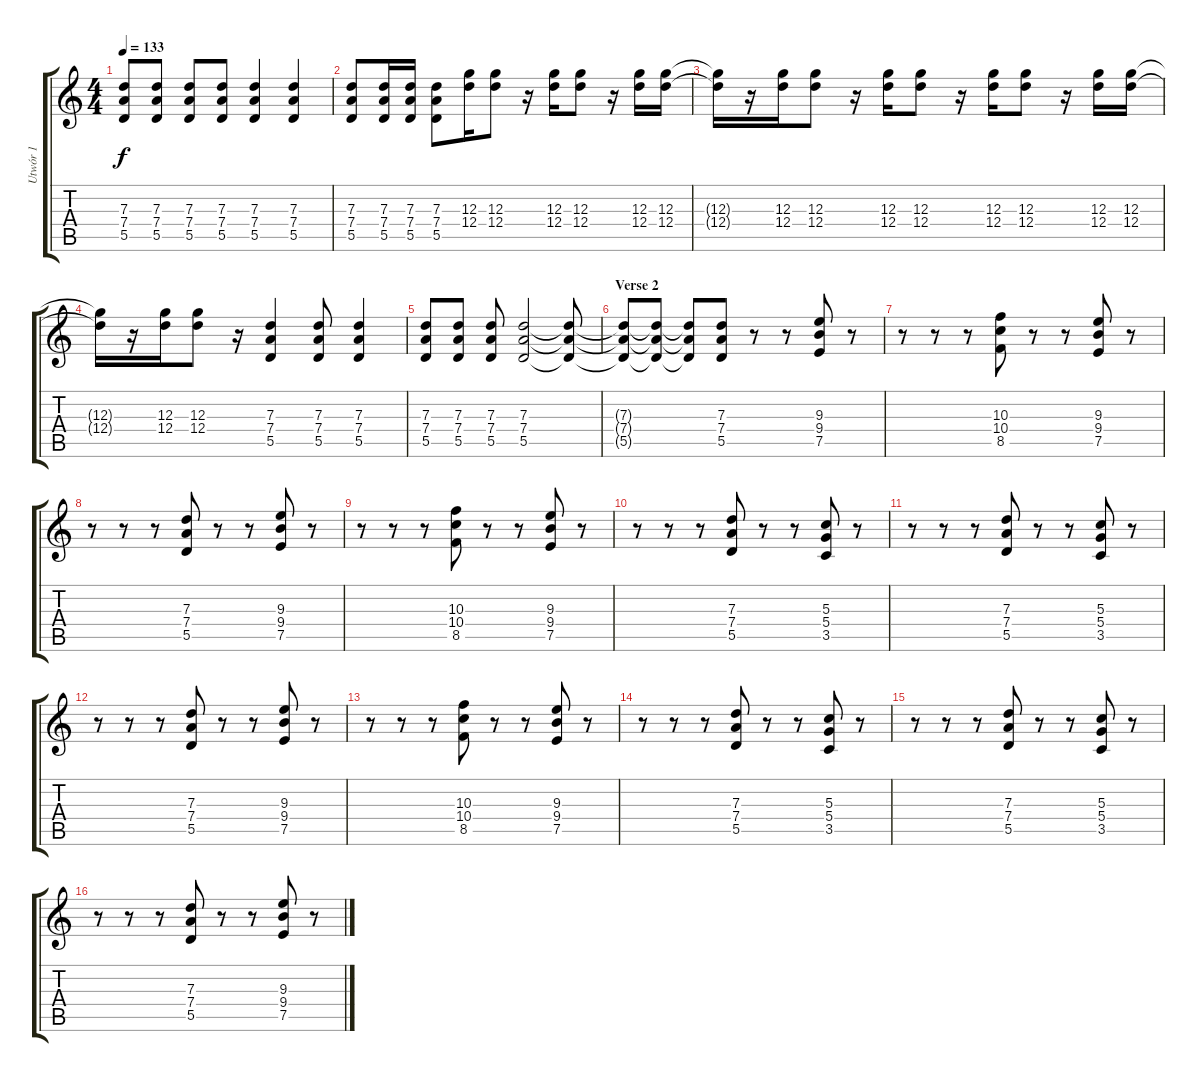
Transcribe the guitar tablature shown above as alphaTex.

\track ("Utwór 1" "Utwór 1") {instrument distortionguitar}
\staff {score tabs}
\tuning (E4 B3 G3 D3 A2 E2) {hide}
\ts (4 4)
\tempo 133
\clef g2
\ks c
(7.3 7.4 5.5).8{dy f} (7.3 7.4 5.5).8 (7.3 7.4 5.5).8 (7.3 7.4 5.5).8 (7.3 7.4 5.5).4 (7.3 7.4 5.5).4 |
(7.3 7.4 5.5).8 (7.3 7.4 5.5).16 (7.3 7.4 5.5).16 (7.3 7.4 5.5).8 (12.3 12.4).16 (12.3 12.4).8 r.16 (12.3 12.4).16 (12.3 12.4).8 r.16 (12.3 12.4).16 (12.3 12.4).16 |
(12.3{t} 12.4{t}).16 r.16 (12.3 12.4).16 (12.3 12.4).8 r.16 (12.3 12.4).16 (12.3 12.4).8 r.16 (12.3 12.4).16 (12.3 12.4).8 r.16 (12.3 12.4).16 (12.3 12.4).16 |
(12.3{t} 12.4{t}).16 r.16 (12.3 12.4).16 (12.3 12.4).8 r.16 (7.3 7.4 5.5).4 (7.3 7.4 5.5).8 (7.3 7.4 5.5).4 |
(7.3 7.4 5.5).8 (7.3 7.4 5.5).8 (7.3 7.4 5.5).8 (7.3 7.4 5.5).2 (7.3{t} 7.4{t} 5.5{t}).8 |
\section ("" "Verse 2")
(7.3{t} 7.4{t} 5.5{t}).8 (7.3{t} 7.4{t} 5.5{t}).8 (7.3{t} 7.4{t} 5.5{t}).8 (7.3 7.4 5.5).8 r.8 r.8 (9.3 9.4 7.5).8 r.8 |
r.8 r.8 r.8 (10.3 10.4 8.5).8 r.8 r.8 (9.3 9.4 7.5).8 r.8 |
r.8 r.8 r.8 (7.3 7.4 5.5).8 r.8 r.8 (9.3 9.4 7.5).8 r.8 |
r.8 r.8 r.8 (10.3 10.4 8.5).8 r.8 r.8 (9.3 9.4 7.5).8 r.8 |
r.8 r.8 r.8 (7.3 7.4 5.5).8 r.8 r.8 (5.3 5.4 3.5).8 r.8 |
r.8 r.8 r.8 (7.3 7.4 5.5).8 r.8 r.8 (5.3 5.4 3.5).8 r.8 |
r.8 r.8 r.8 (7.3 7.4 5.5).8 r.8 r.8 (9.3 9.4 7.5).8 r.8 |
r.8 r.8 r.8 (10.3 10.4 8.5).8 r.8 r.8 (9.3 9.4 7.5).8 r.8 |
r.8 r.8 r.8 (7.3 7.4 5.5).8 r.8 r.8 (5.3 5.4 3.5).8 r.8 |
r.8 r.8 r.8 (7.3 7.4 5.5).8 r.8 r.8 (5.3 5.4 3.5).8 r.8 |
r.8 r.8 r.8 (7.3 7.4 5.5).8 r.8 r.8 (9.3 9.4 7.5).8 r.8
